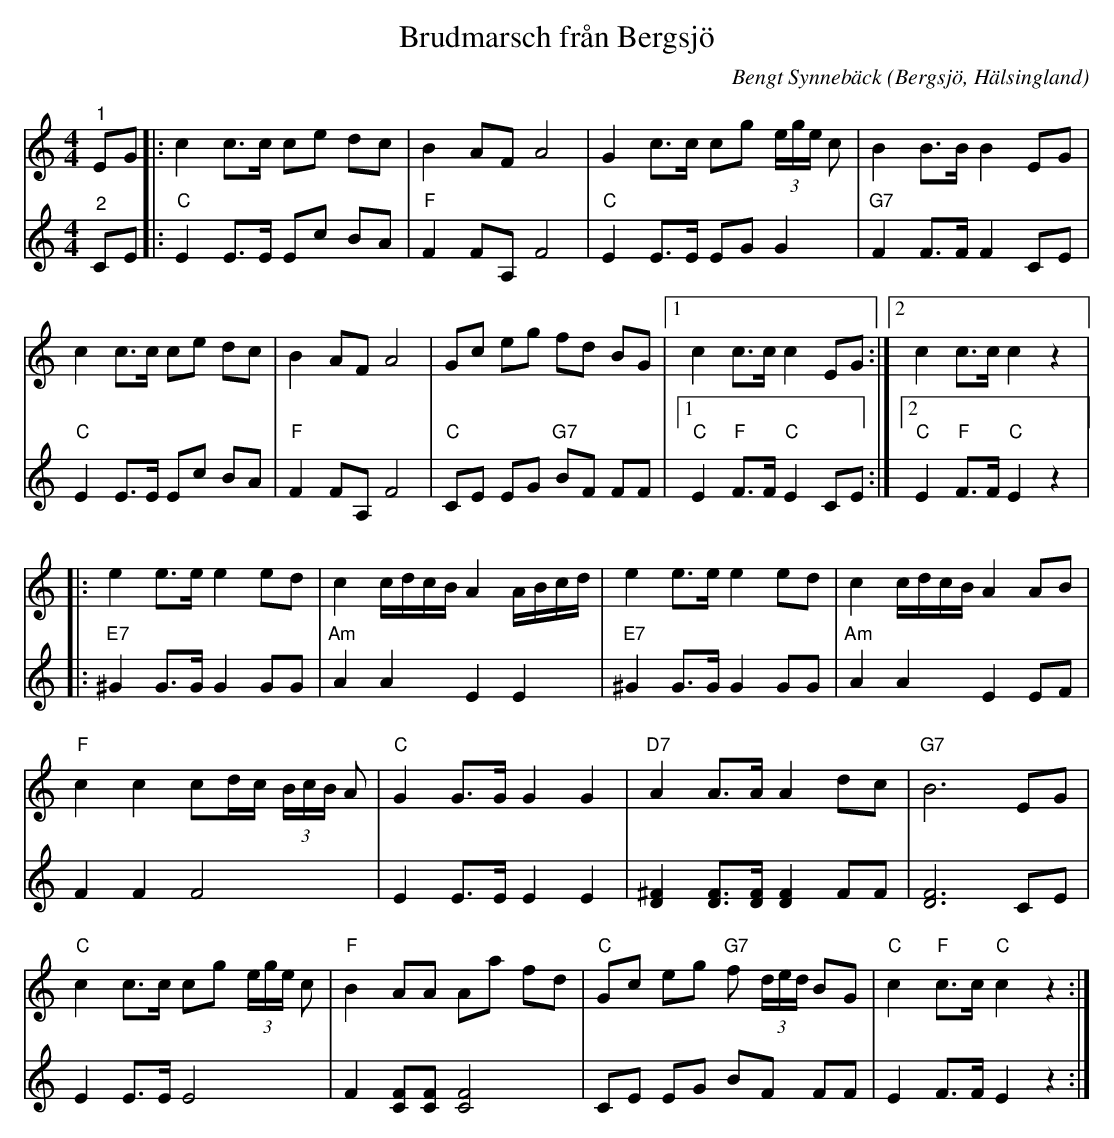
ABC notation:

X:1
T:Brudmarsch från Bergsjö
C:Bengt Synnebäck
O:Bergsjö, Hälsingland
L:1/8
M:4/4
K:C
V:1
"^1" EG |: c2 c>c ce dc | B2 AF A4 | G2 c>c cg (3e/g/e/ c | B2 B>B B2 EG |
c2 c>c ce dc | B2 AF A4 | Gc eg fd BG |1 c2 c>c c2 EG :|2 c2 c>c c2 z2 |:
e2 e>e e2 ed | c2 c/d/c/B/ A2 A/B/c/d/ | e2 e>e e2 ed | c2 c/d/c/B/ A2 AB |
"F" c2 c2 cd/c/ (3B/c/B/ A | "C" G2 G>G G2 G2 |"D7" A2 A>A A2 dc |"G7" B6 EG |
"C" c2 c>c cg (3e/g/e/ c |"F" B2 AA Aa fd | "C" Gc eg"G7" f (3d/e/d/ BG |"C" c2"F" c>c"C" c2 z2 :|
V:2
"^2" CE |:"C" E2 E>E Ec BA |"F" F2 FA, F4 |"C" E2 E>E EG G2 |"G7" F2 F>F F2 CE |
"C" E2 E>E Ec BA |"F" F2 FA, F4 |"C" CE EG"G7" BF FF |1"C" E2"F" F>F"C" E2 CE :|2 "C" E2"F" F>F"C" E2 z2 |:
"E7" ^G2 G>G G2 GG |"Am" A2 A2 E2 E2 |"E7" ^G2 G>G G2 GG | "Am" A2 A2 E2 EF |
F2 F2 F4 | E2 E>E E2 E2 | [D^F]2 [DF]>[DF] [DF]2 FF | [DF]6 CE |
E2 E>E E4 | F2 [CF][CF] [CF]4 | CE EG BF FF | E2 F>F E2 z2 :|
